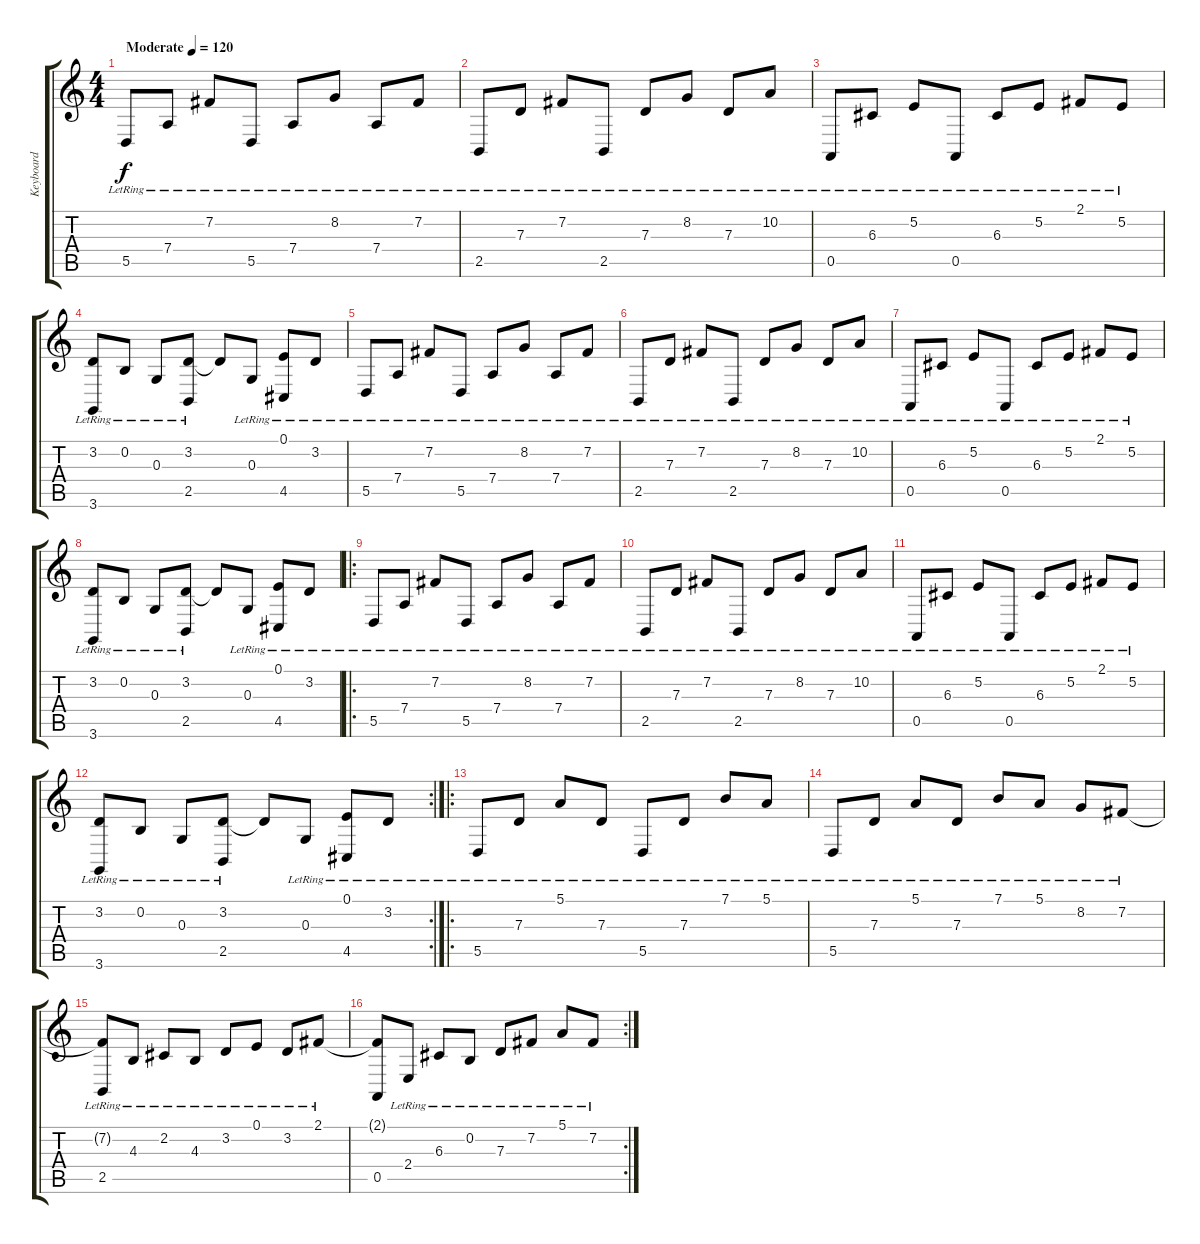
\track ("Keyboard" "Keyboard") {instrument stringensemble1}
\staff {score tabs}
\tuning (E4 B3 G3 D3 A2 E2) {hide}
\ts (4 4)
\tempo (120 "Moderate")
\clef g2
\ks c
5.5{lr}.8{dy f instrument acousticgrandpiano} 7.4{lr}.8 7.2{lr}.8 5.5{lr}.8 7.4{lr}.8 8.2{lr}.8 7.4{lr}.8 7.2{lr}.8 |
2.5{lr}.8 7.3{lr}.8 7.2{lr}.8 2.5{lr}.8 7.3{lr}.8 8.2{lr}.8 7.3{lr}.8 10.2{lr}.8 |
0.5{lr}.8 6.3{lr}.8 5.2{lr}.8 0.5{lr}.8 6.3{lr}.8 5.2{lr}.8 2.1{lr}.8 5.2{lr}.8 |
(3.2{lr} 3.6{lr}).8 0.2{lr}.8 0.3{lr}.8 (3.2{lr} 2.5{lr}).8 3.2{t}.8 0.3{lr}.8 (0.1 4.5{lr}).8 3.2{lr}.8 |
5.5{lr}.8{instrument acousticgrandpiano} 7.4{lr}.8 7.2{lr}.8 5.5{lr}.8 7.4{lr}.8 8.2{lr}.8 7.4{lr}.8 7.2{lr}.8 |
2.5{lr}.8 7.3{lr}.8 7.2{lr}.8 2.5{lr}.8 7.3{lr}.8 8.2{lr}.8 7.3{lr}.8 10.2{lr}.8 |
0.5{lr}.8 6.3{lr}.8 5.2{lr}.8 0.5{lr}.8 6.3{lr}.8 5.2{lr}.8 2.1{lr}.8 5.2{lr}.8 |
(3.2{lr} 3.6{lr}).8 0.2{lr}.8 0.3{lr}.8 (3.2{lr} 2.5{lr}).8 3.2{t}.8 0.3{lr}.8 (0.1 4.5{lr}).8 3.2{lr}.8 |
\ro
5.5{lr}.8{instrument acousticgrandpiano} 7.4{lr}.8 7.2{lr}.8 5.5{lr}.8 7.4{lr}.8 8.2{lr}.8 7.4{lr}.8 7.2{lr}.8 |
2.5{lr}.8 7.3{lr}.8 7.2{lr}.8 2.5{lr}.8 7.3{lr}.8 8.2{lr}.8 7.3{lr}.8 10.2{lr}.8 |
0.5{lr}.8 6.3{lr}.8 5.2{lr}.8 0.5{lr}.8 6.3{lr}.8 5.2{lr}.8 2.1{lr}.8 5.2{lr}.8 |
\rc 2
(3.2{lr} 3.6{lr}).8 0.2{lr}.8 0.3{lr}.8 (3.2{lr} 2.5{lr}).8 3.2{t}.8 0.3{lr}.8 (0.1 4.5{lr}).8 3.2{lr}.8 |
\ro
5.5{lr}.8 7.3{lr}.8 5.1{lr}.8 7.3{lr}.8 5.5{lr}.8 7.3{lr}.8 7.1{lr}.8 5.1{lr}.8 |
5.5{lr}.8 7.3{lr}.8 5.1{lr}.8 7.3{lr}.8 7.1{lr}.8 5.1{lr}.8 8.2{lr}.8 7.2{lr}.8 |
(7.2{t} 2.5{lr}).8 4.3{lr}.8 2.2{lr}.8 4.3{lr}.8 3.2{lr}.8 0.1{lr}.8 3.2{lr}.8 2.1{lr}.8 |
\rc 2
(2.1{t} 0.5).8 2.4{lr}.8 6.3{lr}.8 0.2{lr}.8 7.3{lr}.8 7.2{lr}.8 5.1{lr}.8 7.2{lr}.8
